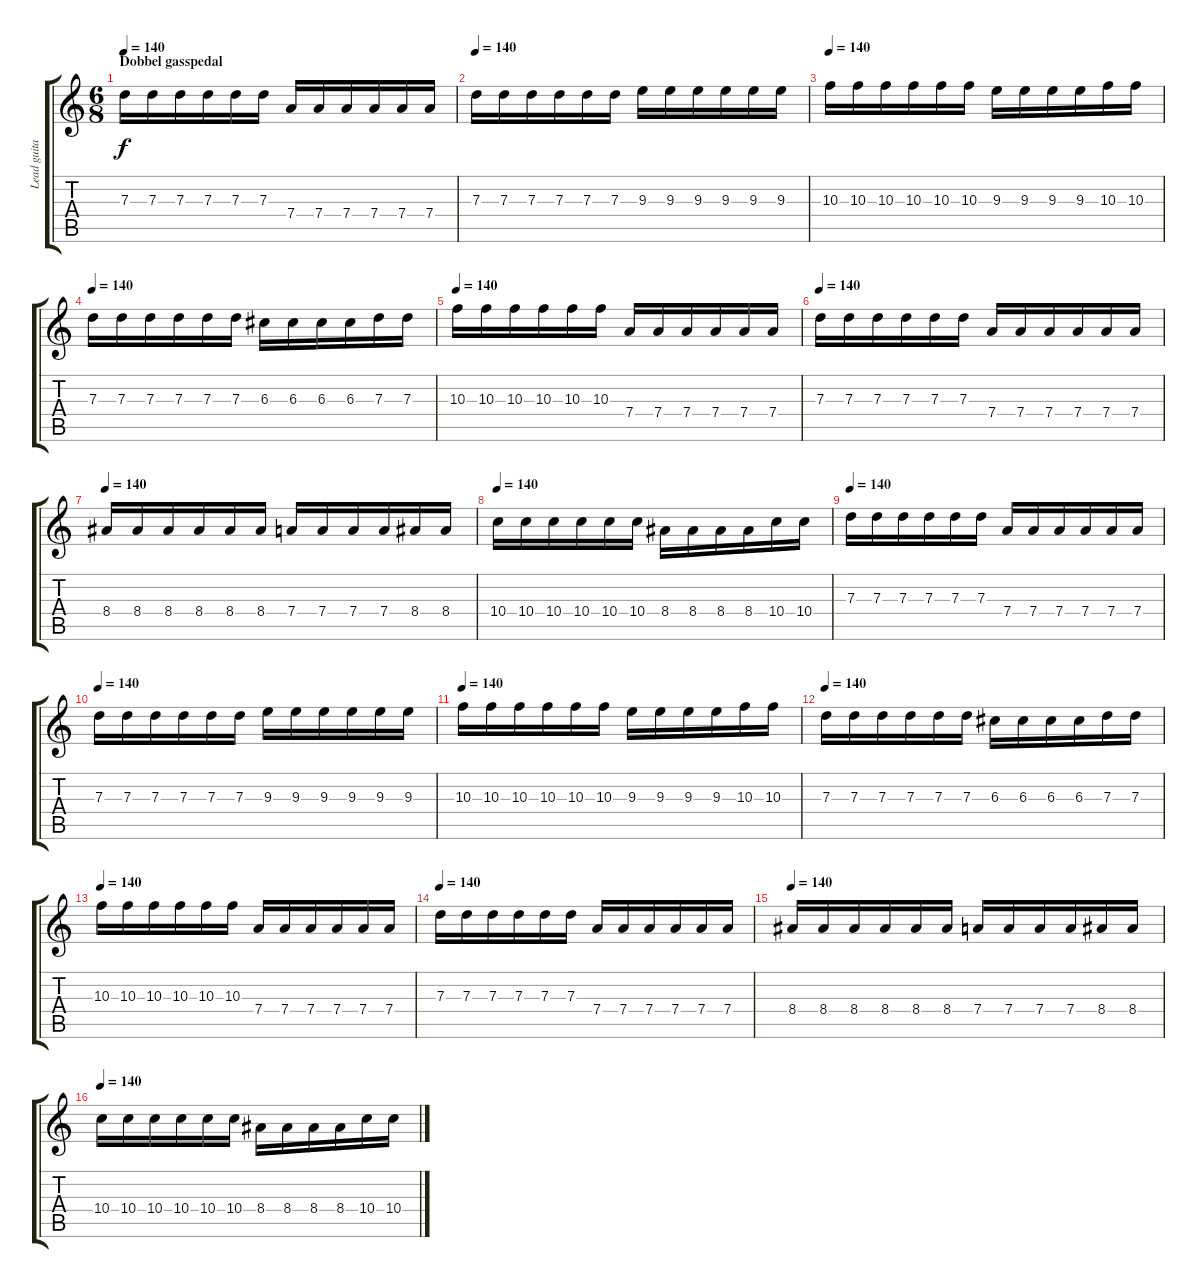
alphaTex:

\track ("Lead guitar" "Lead guita") {instrument distortionguitar}
\staff {score tabs}
\tuning (E4 B3 G3 D3 A2 E2) {hide}
\ts (6 8)
\section ("" "Dobbel gasspedal")
\tempo 140
\clef g2
\ks c
7.3.16{dy f} 7.3.16 7.3.16 7.3.16 7.3.16 7.3.16 7.4.16 7.4.16 7.4.16 7.4.16 7.4.16 7.4.16 |
\tempo 140
7.3.16 7.3.16 7.3.16 7.3.16 7.3.16 7.3.16 9.3.16 9.3.16 9.3.16 9.3.16 9.3.16 9.3.16 |
\tempo 140
10.3.16 10.3.16 10.3.16 10.3.16 10.3.16 10.3.16 9.3.16 9.3.16 9.3.16 9.3.16 10.3.16 10.3.16 |
\tempo 140
7.3.16 7.3.16 7.3.16 7.3.16 7.3.16 7.3.16 6.3.16 6.3.16 6.3.16 6.3.16 7.3.16 7.3.16 |
\tempo 140
10.3.16 10.3.16 10.3.16 10.3.16 10.3.16 10.3.16 7.4.16 7.4.16 7.4.16 7.4.16 7.4.16 7.4.16 |
\tempo 140
7.3.16 7.3.16 7.3.16 7.3.16 7.3.16 7.3.16 7.4.16 7.4.16 7.4.16 7.4.16 7.4.16 7.4.16 |
\tempo 140
8.4.16 8.4.16 8.4.16 8.4.16 8.4.16 8.4.16 7.4.16 7.4.16 7.4.16 7.4.16 8.4.16 8.4.16 |
\tempo 140
10.4.16 10.4.16 10.4.16 10.4.16 10.4.16 10.4.16 8.4.16 8.4.16 8.4.16 8.4.16 10.4.16 10.4.16 |
\tempo 140
7.3.16 7.3.16 7.3.16 7.3.16 7.3.16 7.3.16 7.4.16 7.4.16 7.4.16 7.4.16 7.4.16 7.4.16 |
\tempo 140
7.3.16 7.3.16 7.3.16 7.3.16 7.3.16 7.3.16 9.3.16 9.3.16 9.3.16 9.3.16 9.3.16 9.3.16 |
\tempo 140
10.3.16 10.3.16 10.3.16 10.3.16 10.3.16 10.3.16 9.3.16 9.3.16 9.3.16 9.3.16 10.3.16 10.3.16 |
\tempo 140
7.3.16 7.3.16 7.3.16 7.3.16 7.3.16 7.3.16 6.3.16 6.3.16 6.3.16 6.3.16 7.3.16 7.3.16 |
\tempo 140
10.3.16 10.3.16 10.3.16 10.3.16 10.3.16 10.3.16 7.4.16 7.4.16 7.4.16 7.4.16 7.4.16 7.4.16 |
\tempo 140
7.3.16 7.3.16 7.3.16 7.3.16 7.3.16 7.3.16 7.4.16 7.4.16 7.4.16 7.4.16 7.4.16 7.4.16 |
\tempo 140
8.4.16 8.4.16 8.4.16 8.4.16 8.4.16 8.4.16 7.4.16 7.4.16 7.4.16 7.4.16 8.4.16 8.4.16 |
\tempo 140
10.4.16 10.4.16 10.4.16 10.4.16 10.4.16 10.4.16 8.4.16 8.4.16 8.4.16 8.4.16 10.4.16 10.4.16
